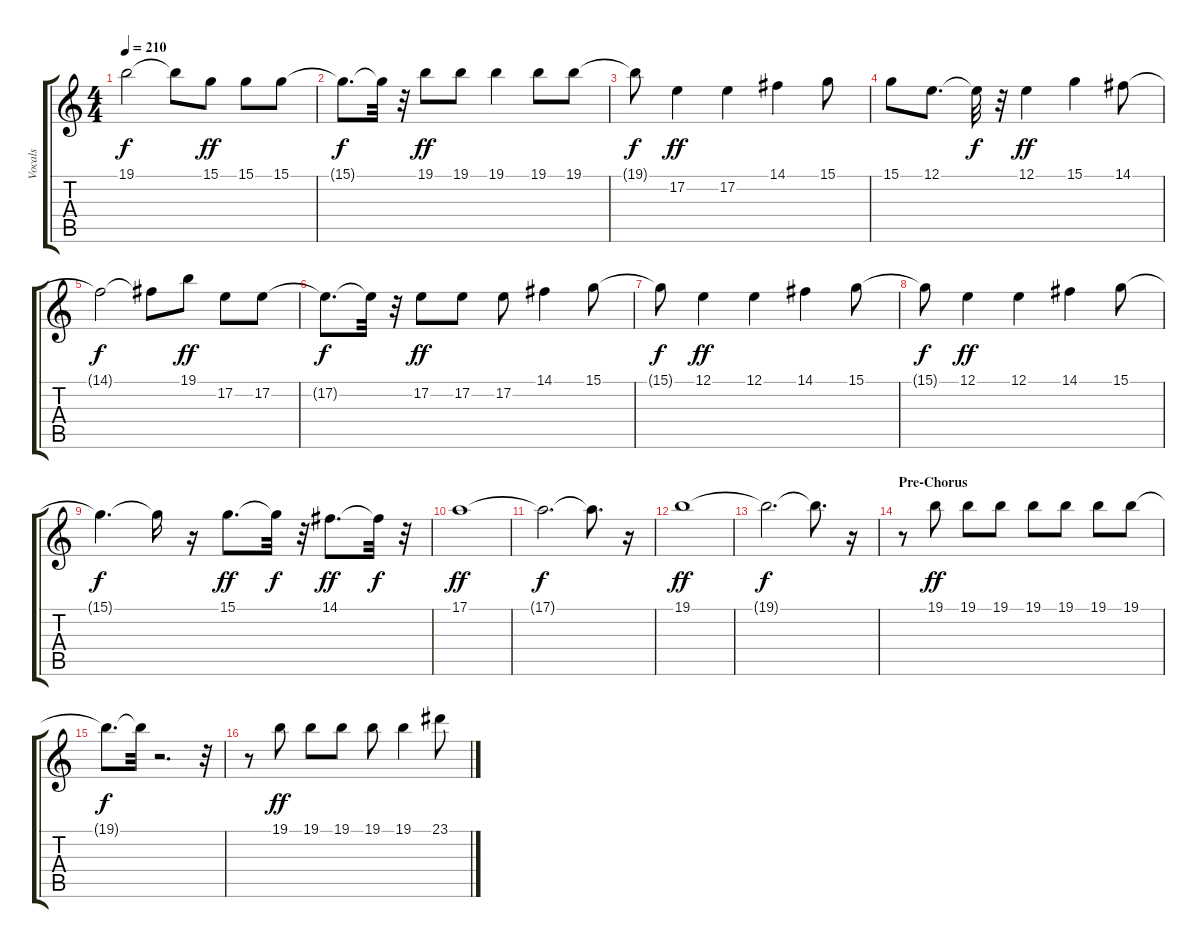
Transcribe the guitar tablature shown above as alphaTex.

\track ("Vocals" "Vocals") {instrument lead6voice}
\staff {score tabs}
\tuning (E4 B3 G3 D3 A2 E2) {hide}
\ts (4 4)
\tempo 210
\clef g2
\ks c
19.1{t}.2{dy f} 19.1{t}.8 15.1.8{dy ff} 15.1.8 15.1.8 |
15.1{t}.8{d dy f} 15.1{t}.32 r.32 19.1.8{dy ff} 19.1.8 19.1.4 19.1.8 19.1.8 |
19.1{t}.8{dy f} 17.2.4{dy ff} 17.2.4 14.1.4 15.1.8 |
15.1.8 12.1.8{d} 12.1{t}.32{dy f} r.32 12.1.4{dy ff} 15.1.4 14.1.8 |
14.1{t}.2{dy f} 14.1{t}.8 19.1.8{dy ff} 17.2.8 17.2.8 |
17.2{t}.8{d dy f} 17.2{t}.32 r.32 17.2.8{dy ff} 17.2.8 17.2.8 14.1.4 15.1.8 |
15.1{t}.8{dy f} 12.1.4{dy ff} 12.1.4 14.1.4 15.1.8 |
15.1{t}.8{dy f} 12.1.4{dy ff} 12.1.4 14.1.4 15.1.8 |
15.1{t}.4{d dy f} 15.1{t}.16 r.16 15.1.8{d dy ff} 15.1{t}.32{dy f} r.32 14.1.8{d dy ff} 14.1{t}.32{dy f} r.32 |
17.1.1{dy ff} |
17.1{t}.2{d dy f} 17.1{t}.8{d} r.16 |
19.1.1{dy ff} |
19.1{t}.2{d dy f} 19.1{t}.8{d} r.16 |
\section ("" "Pre-Chorus")
r.8 19.1.8{dy ff} 19.1.8 19.1.8 19.1.8 19.1.8 19.1.8 19.1.8 |
19.1{t}.8{d dy f} 19.1{t}.32 r.2{d} r.32 |
r.8 19.1.8{dy ff} 19.1.8 19.1.8 19.1.8 19.1.4 23.1.8
